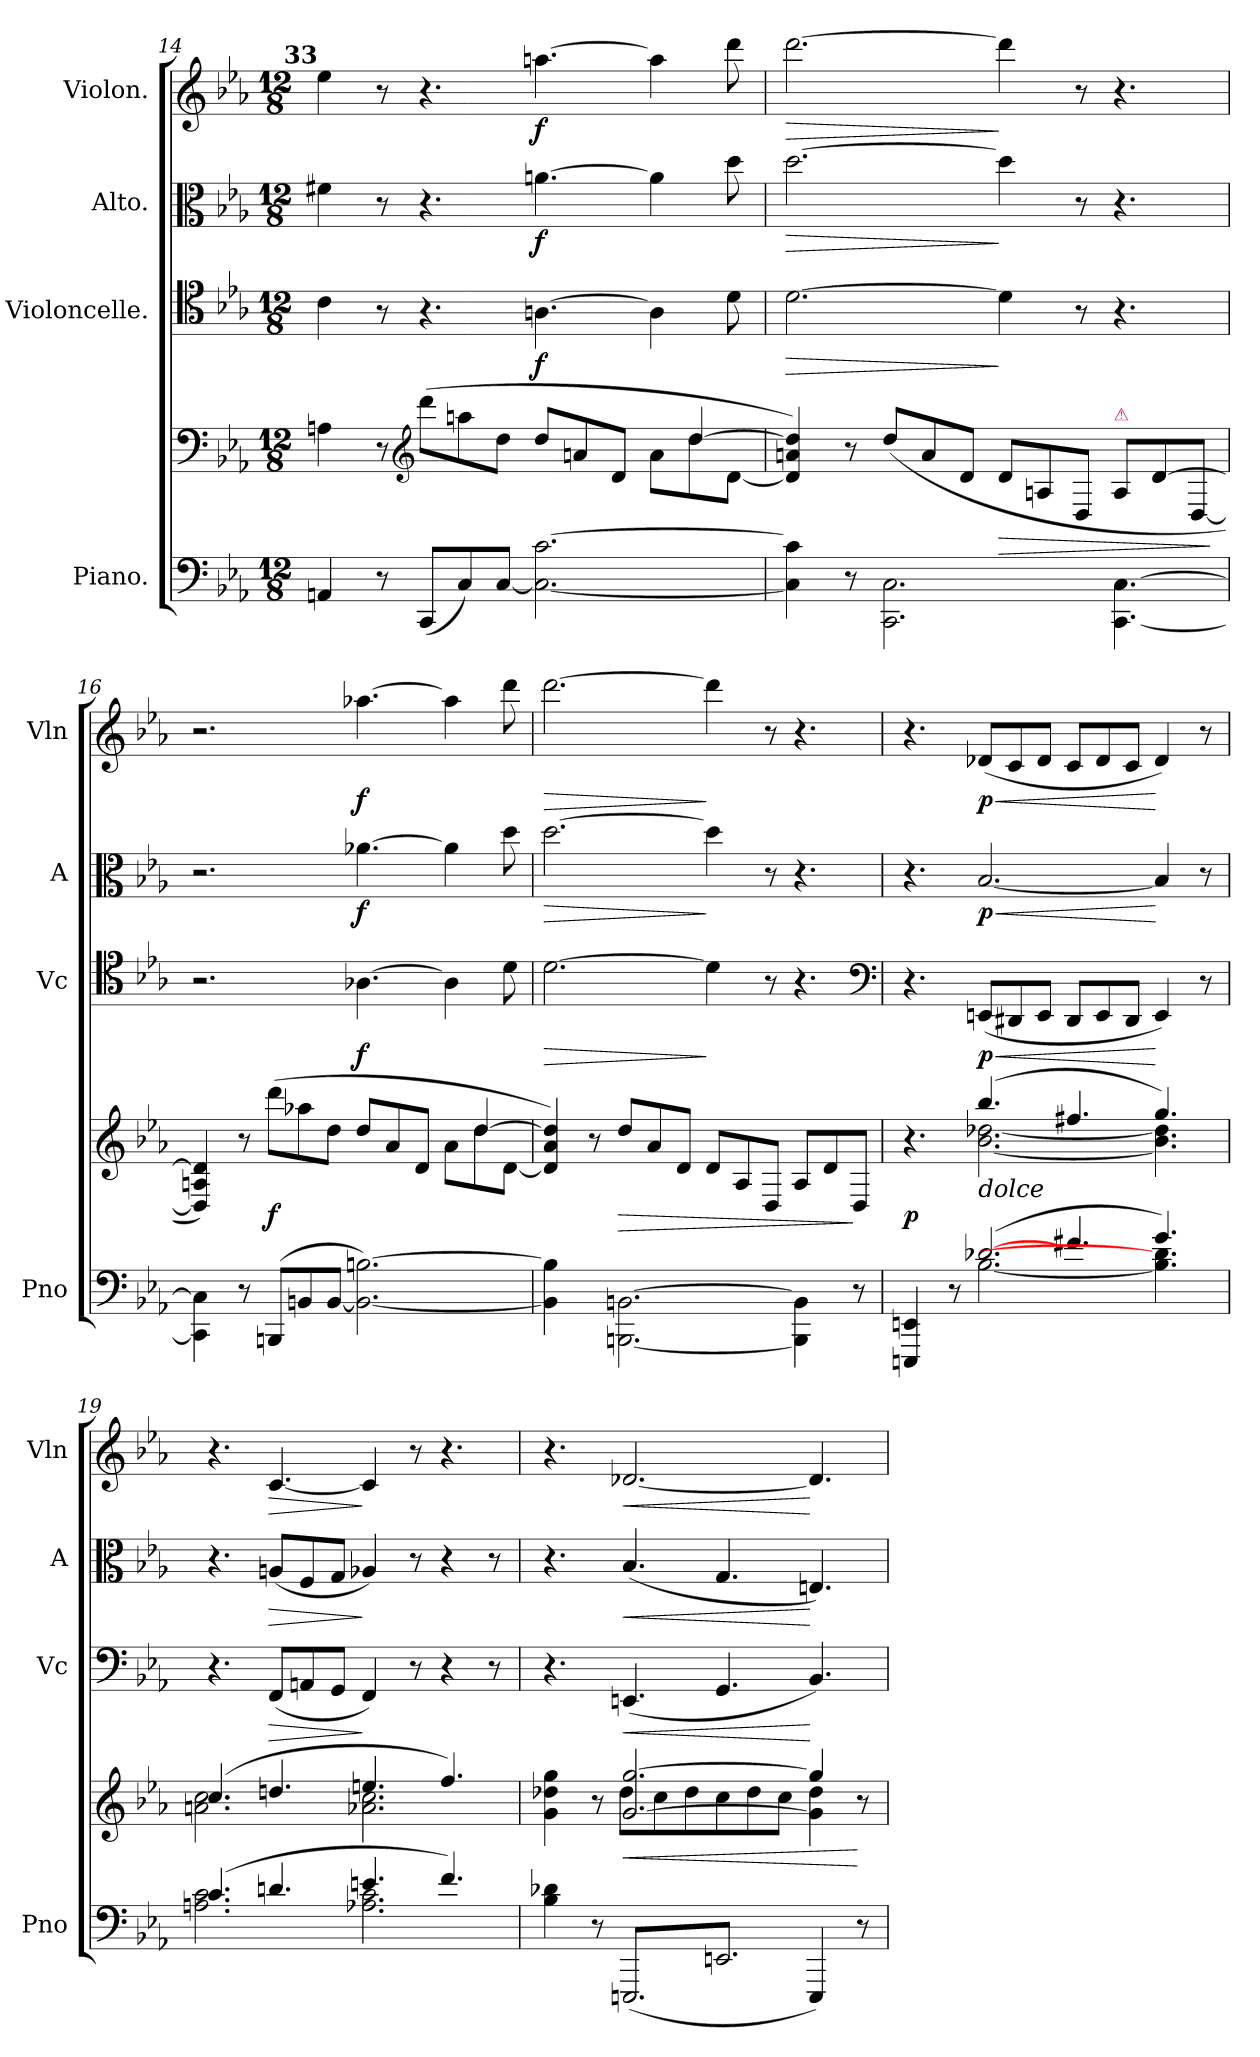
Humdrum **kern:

**kern	**kern	**dynam	**kern	**dynam	**kern	**dynam	**kern	**dynam
*part4	*part4	*part4	*part3	*part3	*part2	*part2	*part1	*part1
*staff5	*staff4	*staff4/5	*staff3	*staff3	*staff2	*staff2	*staff1	*staff1
*I"Piano.	*	*	*I"Violoncelle.	*	*I"Alto.	*	*I"Violon.	*
*I'Pno	*	*	*I'Vc	*	*I'A	*	*I'Vln	*
*clefF4	*clefF4	*	*clefC4	*	*clefC3	*	*clefG2	*
*k[b-e-a-]	*k[b-e-a-]	*	*k[b-e-a-]	*	*k[b-e-a-]	*	*k[b-e-a-]	*
*c:	*c:	*	*c:	*	*c:	*	*c:	*
*M12/8	*M12/8	*	*M12/8	*	*M12/8	*	*M12/8	*
=14	=14	=14	=14	=14	=14	=14	=14	=14
*	*^	*	*	*	*	*	*	*
!	!	!	!	!	!	!	!	!LO:TX:a:B:rj:t=33	!
4AAn/	4An\	2.ryy	.	4c\	.	4f#X\	.	4ee-\	.
8r	8r	.	.	8r	.	8r	.	8r	.
*	*clefG2	*	*	*	*	*	*	*	*
(8CC/L	(8ddd\L	.	.	4.r	.	4.r	.	4.r	.
8C/)	8aan\	.	.	.	.	.	.	.	.
[8C/J	8dd\J	.	.	.	.	.	.	.	.
2.C_\ [2.c\	8dd/L	4.ryy	.	[4.An\	f	[4.an\	f	[4.aan\	f
.	8an/	.	.	.	.	.	.	.	.
.	8d/J	.	.	.	.	.	.	.	.
.	8ryy	8a\L	.	4A\]	.	4a\]	.	4aa\]	.
.	[4dd/	8dd\	.	.	.	.	.	.	.
.	.	[8d\J	.	8d\	.	8dd\	.	8ddd\	.
=15	=15	=15	=15	=15	=15	=15	=15	=15	=15
!	!	!	!	!	!LO:HP:b	!	!LO:HP:b	!	!LO:HP:b
4C]\ 4c]\	4d]/ 4an/ 4dd]/)	2.ryy	.	[2.d\	>	[2.dd\	>	[2.ddd\	>
8r	8r	.	.	.	.	.	.	.	.
2.CC\ 2.C\	(>8dd/L	.	.	.	.	.	.	.	.
.	8a/	.	.	.	.	.	.	.	.
.	8d/J	.	.	.	.	.	.	.	.
!	!	!	!LO:HP:b	!	!	!	!	!	!
.	8d/L	4.ryy	>	4d\]	]	4dd\]	]	4ddd\]	]
.	8An/	.	.	.	.	.	.	.	.
.	8D/J	.	.	8r	.	8r	.	8r	.
!	!LO:TX:a:color=crimson:t=⚠	!	!	!	!	!	!	!	!
[4.CC\ [4.C\	8ryy	8A/L	.	4.r	.	4.r	.	4.r	.
.	[4d/	8d\	.	.	.	.	.	.	.
.	.	[8D/J	.	.	.	.	.	.	.
*	*v	*v	*	*	*	*	*	*	*
.	.	]	.	.	.	.	.	.
=16	=16	=16	=16	=16	=16	=16	=16	=16
*	*^	*	*	*	*	*	*	*
4CC]\ 4C]\	4D]/ 4An/ 4d]/)	2.ryy	.	2.r	.	2.r	.	2.r	.
8r	8r	.	.	.	.	.	.	.	.
(8BBBn/L	(8ddd\L	.	f	.	.	.	.	.	.
8BBn/	8aa-X\	.	.	.	.	.	.	.	.
[8BB/J	8dd\J	.	.	.	.	.	.	.	.
2.BB_\ [2.Bn\)	8dd/L	4.ryy	.	[4.A-X\	f	[4.a-X\	f	[4.aa-X\	f
.	8a-/	.	.	.	.	.	.	.	.
.	8d/J	.	.	.	.	.	.	.	.
.	8ryy	8a-\L	.	4A-\]	.	4a-\]	.	4aa-\]	.
.	[4dd/	8dd\	.	.	.	.	.	.	.
.	.	[8d\J	.	8d\	.	8dd\	.	8ddd\	.
=17	=17	=17	=17	=17	=17	=17	=17	=17	=17
!	!	!	!	!	!LO:HP:b	!	!LO:HP:b	!	!LO:HP:b
*	*v	*v	*	*	*	*	*	*	*
4BB]\ 4B]\	4d]/ 4a-/ 4dd]/)	.	[2.d\	>	[2.dd\	>	[2.ddd\	>
8ryy	8r	.	.	.	.	.	.	.
!	!	!LO:HP:b	!	!	!	!	!	!
[2.BBBn\ [2.BBn\	8dd/L	>	.	.	.	.	.	.
.	8a-/	.	.	.	.	.	.	.
.	8d/J	.	.	.	.	.	.	.
.	8d/L	.	4d\]	]	4dd\]	]	4ddd\]	]
.	8A-/	.	.	.	.	.	.	.
.	8D/J	.	8r	.	8r	.	8r	.
4BBB]\ 4BB]\	8A-/L	.	4.r	.	4.r	.	4.r	.
.	8d/	.	.	.	.	.	.	.
8r	8D/J	]	.	.	.	.	.	.
*	*	*	*clefF4	*	*	*	*	*
=18	=18	=18	=18	=18	=18	=18	=18	=18
*^	*^	*	*	*	*	*	*	*
4EEEn/ 4EEn/	4.ryy	4.r	4.ryy	p	4.r	.	4.r	.	4.r	.
8r	.	.	.	.	.	.	.	.	.	.
!	!	!LO:TX:b:i:t=dolce	!	!	!	!	!	!	!	!
!LO:N:vis=2.	!	!	!	!	!	!LO:HP:b	!	!LO:HP:b	!	!LO:HP:b
([4.d-X/	[2.B-\	(4.bb-/	[2.b-\ [2.dd-X\	.	(8EEn/L	< p	[2.B-/	< p	(8d-X/L	< p
.	.	.	.	.	8DD#X/	.	.	.	8c/	.
.	.	.	.	.	8EE/J	.	.	.	8d-/J	.
4.f#X/	.	4.ff#X/	.	.	8DD#/L	.	.	.	8c/L	.
.	.	.	.	.	8EE/	.	.	.	8d-/	.
.	.	.	.	.	8DD#/J	.	.	.	8c/J	.
4.g/)	4.B-]\ 4.d-]\	4.gg/)	4.b-]\ 4.dd-]\	.	4EE/)	[	4B-/]	[	4d-/)	[
.	.	.	.	.	8r	.	8r	.	8r	.
=19	=19	=19	=19	=19	=19	=19	=19	=19	=19	=19
(4.c/	2.An\ 2.c\	(4.cc/	2.an\ 2.cc\	.	4.r	.	4.r	.	4.r	.
!	!	!	!	!	!	!LO:HP:b	!	!LO:HP:b	!	!LO:HP:b
4.dn/	.	4.ddn/	.	.	(8FF/L	>	(8An/L	>	[4.c/	>
.	.	.	.	.	8AAn/	.	8F/	.	.	.
.	.	.	.	.	8GG/J	.	8G/J	.	.	.
4.en/	2.A-X\ 2.c\	4.een/	2.a-X\ 2.cc\	.	4FF/)	]	4A-X/)	]	4c/]	]
.	.	.	.	.	8r	.	8r	.	8r	.
4.f/)	.	4.ff/)	.	.	4r	.	4r	.	4.r	.
.	.	.	.	.	8r	.	8r	.	.	.
*v	*v	*	*	*	*	*	*	*	*	*
=20	=20	=20	=20	=20	=20	=20	=20	=20	=20
4B-\ 4d-X\	4g\ 4dd-X\ 4gg\	4.ryy	.	4.r	.	4.r	.	4.r	.
8r	8r	.	.	.	.	.	.	.	.
!	!	!	!LO:HP:b	!	!LO:HP:b	!	!LO:HP:b	!	!LO:HP:b
*tremolo	*	*	*	*	*	*	*	*	*
*	*tremolo	*	*	*	*	*	*	*	*
(8EEEn/L	[2.g/ [2.gg/	8dd-\L	<	(4.EEn/	<	(4.B-/	<	[2.d-X/	<
8EEn/	.	8cc\	.	.	.	.	.	.	.
8EEEn/	.	8dd-\	.	.	.	.	.	.	.
8EEn/	.	8cc\	.	4.GG/	.	4.G/	.	.	.
8EEEn/	.	8dd-\	.	.	.	.	.	.	.
8EEn/J	.	8cc\J	.	.	.	.	.	.	.
*	*Xtremolo	*	*	*	*	*	*	*	*
*Xtremolo	*	*	*	*	*	*	*	*	*
4EEE/)	4gg/]	4g]\ 4dd-\	.	4.BB-/)	[	4.En/)	[	4.d-/]	[
.	.	.	.	.	.	.	.	.	.
8r	8r	8ryy	[	.	.	.	.	.	.
*	*v	*v	*	*	*	*	*	*	*
=	=	=	=	=	=	=	=	=
*-	*-	*-	*-	*-	*-	*-	*-	*-
